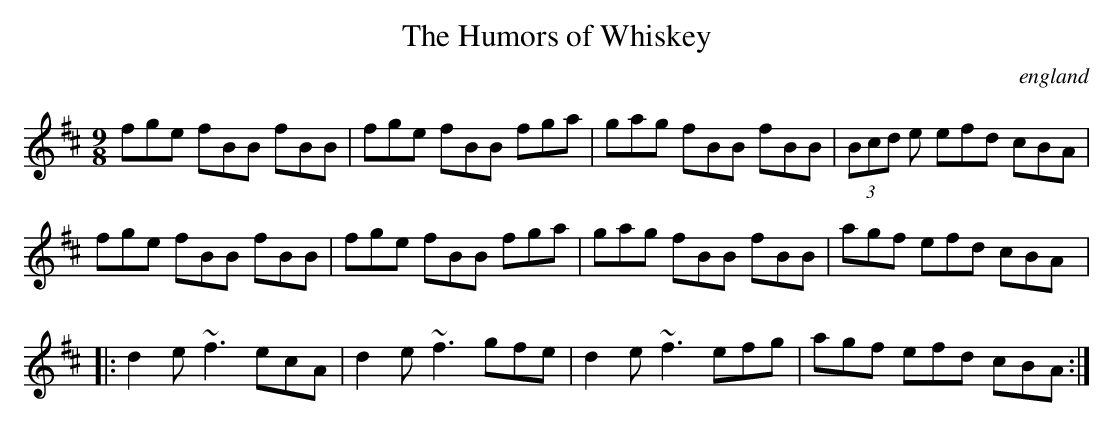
X:1
T:Humors of Whiskey, The
O:england
M:9/8
L:1/8
K:Bm
fge fBB fBB | fge fBB fga | gag fBB fBB | (3Bcd e efd cBA |
fge fBB fBB | fge fBB fga | gag fBB fBB | agf efd cBA |:
d2e ~f3 ecA | d2e ~f3 gfe | d2e ~f3 efg | agf efd cBA :|
